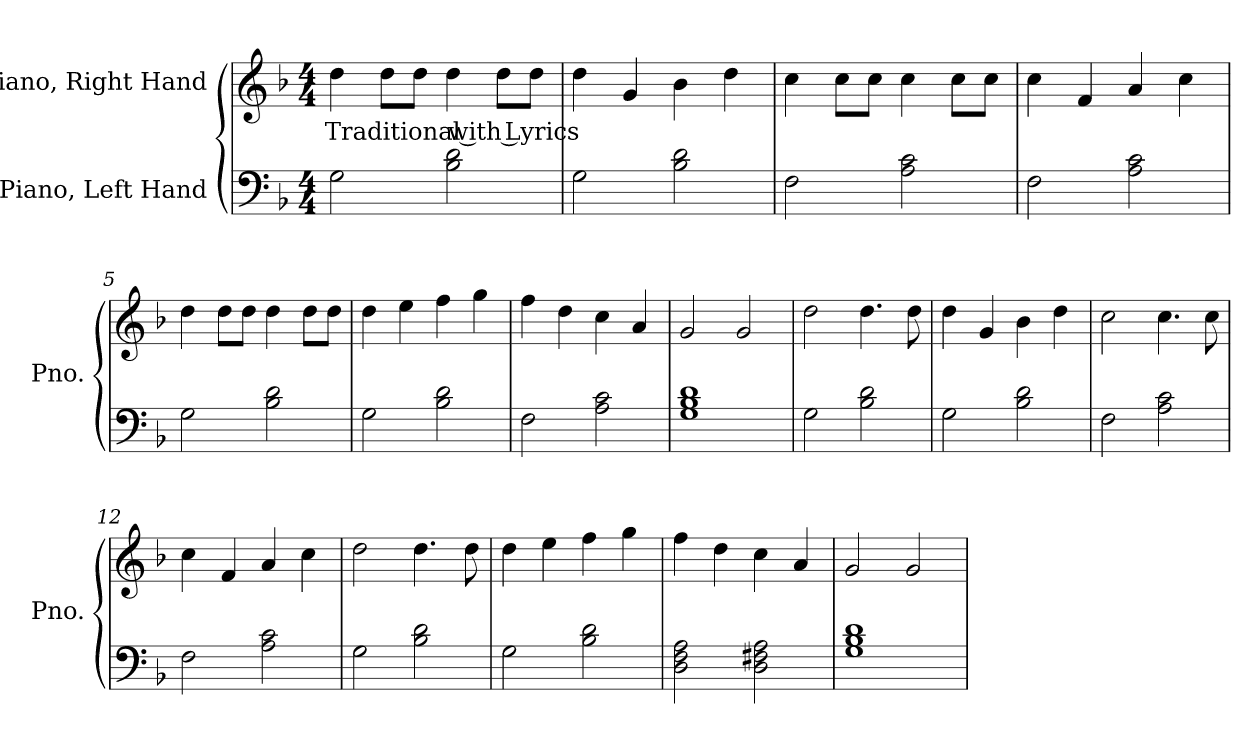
**kern	**kern	**text
*part2	*part1	*part1
*staff2	*staff1	*staff1
*I"Piano, Left Hand	*I"Piano, Right Hand	*
*I'Pno.	*I'Pno.	*
*clefF4	*clefG2	*
*k[b-]	*k[b-]	*
*M4/4	*M4/4	*
*MM200	*MM200	*
=1	=1	=1
!	!	!LO:LY:b
2G\	4dd\	Traditional with Lyrics
.	8dd\L	.
.	8dd\J	.
2B-\ 2d\	4dd\	.
.	8dd\L	.
.	8dd\J	.
=2	=2	=2
2G\	4dd\	.
.	4g/	.
2B-\ 2d\	4b-\	.
.	4dd\	.
=3	=3	=3
2F\	4cc\	.
.	8cc\L	.
.	8cc\J	.
2A\ 2c\	4cc\	.
.	8cc\L	.
.	8cc\J	.
=4	=4	=4
2F\	4cc\	.
.	4f/	.
2A\ 2c\	4a/	.
.	4cc\	.
!!LO:LB:g=z
=5	=5	=5
2G\	4dd\	.
.	8dd\L	.
.	8dd\J	.
2B-\ 2d\	4dd\	.
.	8dd\L	.
.	8dd\J	.
=6	=6	=6
2G\	4dd\	.
.	4ee\	.
2B-\ 2d\	4ff\	.
.	4gg\	.
=7	=7	=7
2F\	4ff\	.
.	4dd\	.
2A\ 2c\	4cc\	.
.	4a/	.
=8	=8	=8
1G 1B- 1d	2g/	.
.	2g/	.
=9	=9	=9
2G\	2dd\	.
2B-\ 2d\	4.dd\	.
.	8dd\	.
=10	=10	=10
2G\	4dd\	.
.	4g/	.
2B-\ 2d\	4b-\	.
.	4dd\	.
=11	=11	=11
2F\	2cc\	.
2A\ 2c\	4.cc\	.
.	8cc\	.
=12	=12	=12
2F\	4cc\	.
.	4f/	.
2A\ 2c\	4a/	.
.	4cc\	.
!!LO:LB:g=z
=13	=13	=13
2G\	2dd\	.
2B-\ 2d\	4.dd\	.
.	8dd\	.
=14	=14	=14
2G\	4dd\	.
.	4ee\	.
2B-\ 2d\	4ff\	.
.	4gg\	.
=15	=15	=15
2D\ 2F\ 2A\	4ff\	.
.	4dd\	.
2D\ 2F#X\ 2A\	4cc\	.
.	4a/	.
=16	=16	=16
1G 1B- 1d	2g/	.
.	2g/	.
=	=	=
*-	*-	*-
